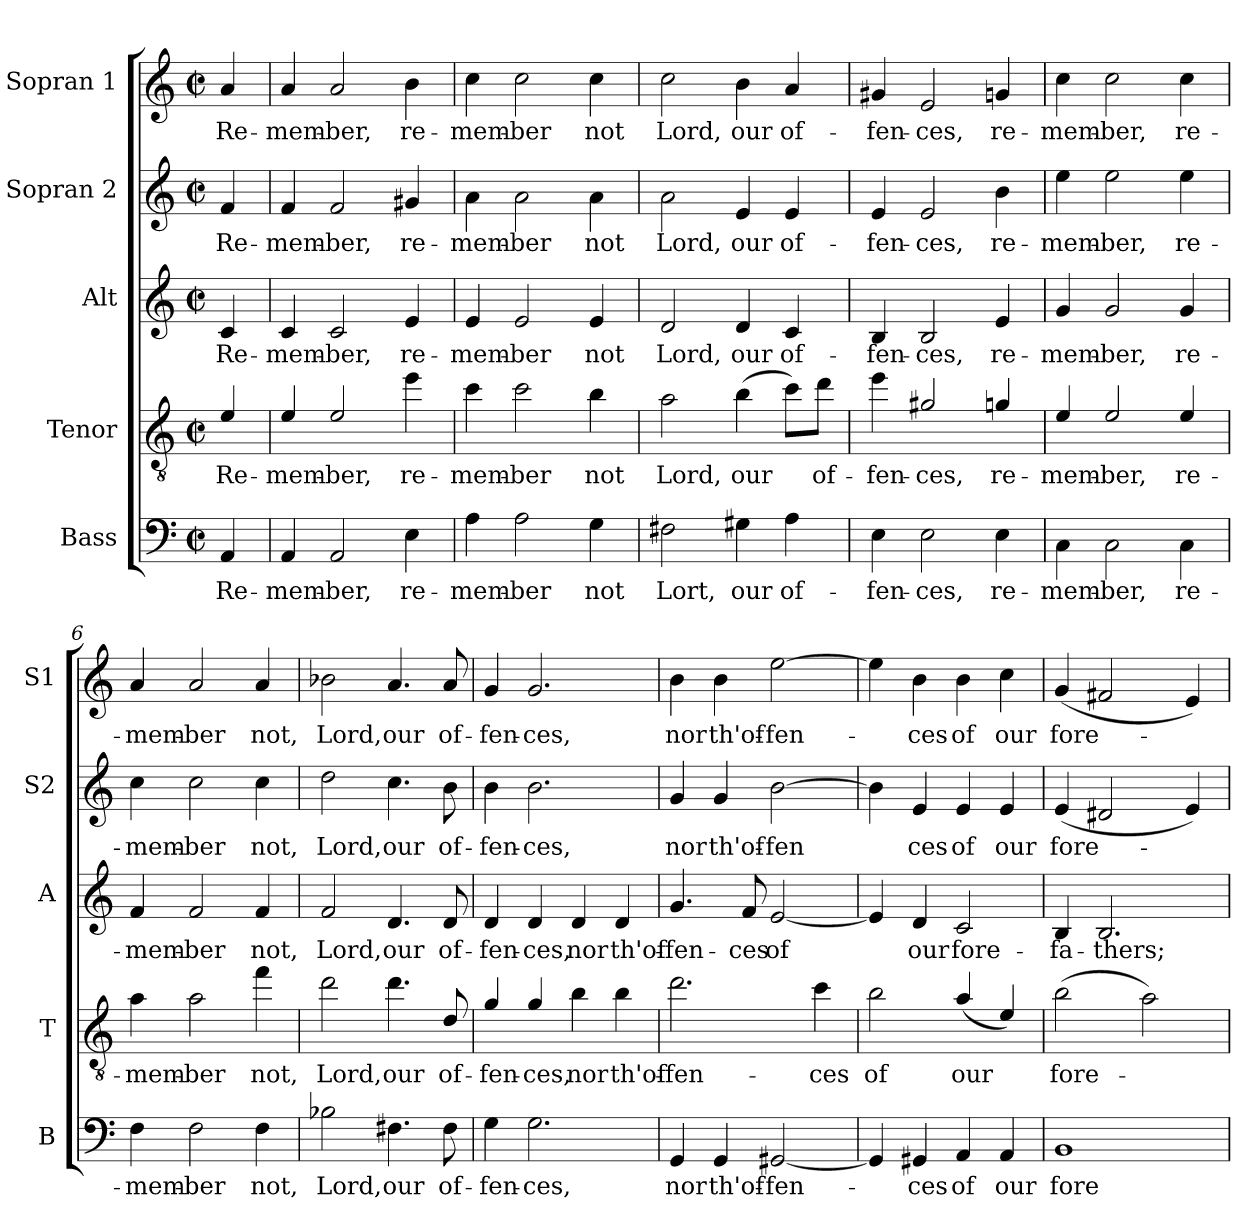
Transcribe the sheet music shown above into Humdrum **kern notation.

**kern	**text	**kern	**text	**kern	**text	**kern	**text	**kern	**text
*part5	*part5	*part4	*part4	*part3	*part3	*part2	*part2	*part1	*part1
*staff5	*staff5	*staff4	*staff4	*staff3	*staff3	*staff2	*staff2	*staff1	*staff1
*I"Bass	*	*I"Tenor	*	*I"Alt	*	*I"Sopran 2	*	*I"Sopran 1	*
*I'B	*	*I'T	*	*I'A	*	*I'S2	*	*I'S1	*
*clefF4	*	*clefGv2	*	*clefG2	*	*clefG2	*	*clefG2	*
*	*	*ITrd7c12	*	*	*	*	*	*	*
*k[]	*	*k[]	*	*k[]	*	*k[]	*	*k[]	*
*M2/2	*	*M2/2	*	*M2/2	*	*M2/2	*	*M2/2	*
*met(c|)	*	*met(c|)	*	*met(c|)	*	*met(c|)	*	*met(c|)	*
=	=	=	=	=	=	=	=	=	=
!	!LO:LY:b	!	!LO:LY:b	!	!LO:LY:b	!	!LO:LY:b	!	!LO:LY:b
4AA/	Re-	4E/	Re-	4c/	Re-	4f/	Re-	4a/	Re-
=1	=1	=1	=1	=1	=1	=1	=1	=1	=1
!	!LO:LY:b	!	!LO:LY:b	!	!LO:LY:b	!	!LO:LY:b	!	!LO:LY:b
4AA/	-mem-	4E/	-mem-	4c/	-mem-	4f/	-mem-	4a/	-mem-
!	!LO:LY:b	!	!LO:LY:b	!	!LO:LY:b	!	!LO:LY:b	!	!LO:LY:b
2AA/	-ber,	2E/	-ber,	2c/	-ber,	2f/	-ber,	2a/	-ber,
!	!LO:LY:b	!	!LO:LY:b	!	!LO:LY:b	!	!LO:LY:b	!	!LO:LY:b
4E\	re-	4e\	re-	4e/	re-	4g#X/	re-	4b\	re-
=2	=2	=2	=2	=2	=2	=2	=2	=2	=2
!	!LO:LY:b	!	!LO:LY:b	!	!LO:LY:b	!	!LO:LY:b	!	!LO:LY:b
4A\	-mem-	4c\	-mem-	4e/	-mem-	4a\	-mem-	4cc\	-mem-
!	!LO:LY:b	!	!LO:LY:b	!	!LO:LY:b	!	!LO:LY:b	!	!LO:LY:b
2A\	-ber	2c\	-ber	2e/	-ber	2a\	-ber	2cc\	-ber
!	!LO:LY:b	!	!LO:LY:b	!	!LO:LY:b	!	!LO:LY:b	!	!LO:LY:b
4G\	not	4B\	not	4e/	not	4a\	not	4cc\	not
=3	=3	=3	=3	=3	=3	=3	=3	=3	=3
!	!LO:LY:b	!	!LO:LY:b	!	!LO:LY:b	!	!LO:LY:b	!	!LO:LY:b
2F#X\	Lort,	2A\	Lord,	2d/	Lord,	2a\	Lord,	2cc\	Lord,
!	!LO:LY:b	!	!LO:LY:b	!	!LO:LY:b	!	!LO:LY:b	!	!LO:LY:b
4G#X\	our	(4B\	-our	4d/	our	4e/	our	4b\	our
!	!LO:LY:b	!	!	!	!LO:LY:b	!	!LO:LY:b	!	!LO:LY:b
4A\	of-	8c\L)	.	4c/	of-	4e/	of-	4a/	of-
!	!	!	!LO:LY:b	!	!	!	!	!	!
.	.	8d\J	of-	.	.	.	.	.	.
=4	=4	=4	=4	=4	=4	=4	=4	=4	=4
!	!LO:LY:b	!	!LO:LY:b	!	!LO:LY:b	!	!LO:LY:b	!	!LO:LY:b
4E\	-fen-	4e\	-fen-	4B/	-fen-	4e/	-fen-	4g#X/	-fen-
!	!LO:LY:b	!	!LO:LY:b	!	!LO:LY:b	!	!LO:LY:b	!	!LO:LY:b
2E\	-ces,	2G#X/	-ces,	2B/	-ces,	2e/	-ces,	2e/	-ces,
!	!LO:LY:b	!	!LO:LY:b	!	!LO:LY:b	!	!LO:LY:b	!	!LO:LY:b
4E\	re-	4Gn/	re-	4e/	re-	4b\	re-	4gn/	re-
=5	=5	=5	=5	=5	=5	=5	=5	=5	=5
!	!LO:LY:b	!	!LO:LY:b	!	!LO:LY:b	!	!LO:LY:b	!	!LO:LY:b
4C\	-mem-	4E/	-mem-	4g/	-mem-	4ee\	-mem-	4cc\	-mem-
!	!LO:LY:b	!	!LO:LY:b	!	!LO:LY:b	!	!LO:LY:b	!	!LO:LY:b
2C\	-ber,	2E/	-ber,	2g/	-ber,	2ee\	-ber,	2cc\	-ber,
!	!LO:LY:b	!	!LO:LY:b	!	!LO:LY:b	!	!LO:LY:b	!	!LO:LY:b
4C\	re-	4E/	re-	4g/	re-	4ee\	re-	4cc\	re-
!!LO:LB:g=z
=6	=6	=6	=6	=6	=6	=6	=6	=6	=6
!	!LO:LY:b	!	!LO:LY:b	!	!LO:LY:b	!	!LO:LY:b	!	!LO:LY:b
4F\	-mem-	4A\	-mem-	4f/	-mem-	4cc\	-mem-	4a/	-mem-
!	!LO:LY:b	!	!LO:LY:b	!	!LO:LY:b	!	!LO:LY:b	!	!LO:LY:b
2F\	-ber	2A\	-ber	2f/	-ber	2cc\	-ber	2a/	-ber
!	!LO:LY:b	!	!LO:LY:b	!	!LO:LY:b	!	!LO:LY:b	!	!LO:LY:b
4F\	not,	4f\	not,	4f/	not,	4cc\	not,	4a/	not,
=7	=7	=7	=7	=7	=7	=7	=7	=7	=7
!	!LO:LY:b	!	!LO:LY:b	!	!LO:LY:b	!	!LO:LY:b	!	!LO:LY:b
2B-X\	Lord,	2d\	Lord,	2f/	Lord,	2dd\	Lord,	2b-X\	Lord,
!	!LO:LY:b	!	!LO:LY:b	!	!LO:LY:b	!	!LO:LY:b	!	!LO:LY:b
4.F#X\	our	4.d\	our	4.d/	our	4.cc\	our	4.a/	our
!	!LO:LY:b	!	!LO:LY:b	!	!LO:LY:b	!	!LO:LY:b	!	!LO:LY:b
8F#\	of-	8D/	of-	8d/	of-	8b\	of-	8a/	of-
=8	=8	=8	=8	=8	=8	=8	=8	=8	=8
!	!LO:LY:b	!	!LO:LY:b	!	!LO:LY:b	!	!LO:LY:b	!	!LO:LY:b
4G\	-fen-	4G/	-fen-	4d/	-fen-	4b\	-fen-	4g/	-fen-
!	!LO:LY:b	!	!LO:LY:b	!	!LO:LY:b	!	!LO:LY:b	!	!LO:LY:b
2.G\	-ces,	4G/	-ces,	4d/	-ces,	2.b\	-ces,	2.g/	-ces,
!	!	!	!LO:LY:b	!	!LO:LY:b	!	!	!	!
.	.	4B\	nor	4d/	nor	.	.	.	.
!	!	!	!LO:LY:b	!	!LO:LY:b	!	!	!	!
.	.	4B\	th'of-	4d/	th'of-	.	.	.	.
=9	=9	=9	=9	=9	=9	=9	=9	=9	=9
!	!LO:LY:b	!	!LO:LY:b	!	!LO:LY:b	!	!LO:LY:b	!	!LO:LY:b
4GG/	nor	2.d\	-fen-	4.g/	-fen-	4g/	nor	4b\	nor
!	!LO:LY:b	!	!	!	!	!	!LO:LY:b	!	!LO:LY:b
4GG/	th'of-	.	.	.	.	4g/	th'of-	4b\	th'of-
!	!	!	!	!	!LO:LY:b	!	!	!	!
.	.	.	.	8f/	-ces	.	.	.	.
!	!LO:LY:b	!	!	!	!LO:LY:b	!	!LO:LY:b	!	!LO:LY:b
[2GG#X/	-fen-	.	.	[2e/	of	[2b\	-fen	[2ee\	-fen-
!	!	!	!LO:LY:b	!	!	!	!	!	!
.	.	4c\	-ces	.	.	.	.	.	.
=10	=10	=10	=10	=10	=10	=10	=10	=10	=10
!	!	!	!LO:LY:b	!	!	!	!	!	!
4GG#/]	.	2B\	of	4e/]	.	4b\]	.	4ee\]	.
!	!LO:LY:b	!	!	!	!LO:LY:b	!	!LO:LY:b	!	!LO:LY:b
4GG#X/	-ces	.	.	4d/	our	4e/	ces	4b\	-ces
!	!LO:LY:b	!	!LO:LY:b	!	!LO:LY:b	!	!LO:LY:b	!	!LO:LY:b
4AA/	of	(4A/	our	2c/	fore-	4e/	of	4b\	of
!	!LO:LY:b	!	!	!	!	!	!LO:LY:b	!	!LO:LY:b
4AA/	our	4E/)	.	.	.	4e/	our	4cc\	our
!!LO:PB:g=z
=11	=11	=11	=11	=11	=11	=11	=11	=11	=11
!	!LO:LY:b	!	!LO:LY:b	!	!LO:LY:b	!	!LO:LY:b	!	!LO:LY:b
1BB	fore-	(2B\	fore-	4B/	-fa-	(4e/	fore-	(4g/	fore-
!	!	!	!	!	!LO:LY:b	!	!	!	!
.	.	.	.	2.B/	-thers;	2d#X/	.	2f#X/	.
.	.	2A\)	.	.	.	.	.	.	.
.	.	.	.	.	.	4e/)	.	4e/)	.
=	=	=	=	=	=	=	=	=	=
*-	*-	*-	*-	*-	*-	*-	*-	*-	*-
